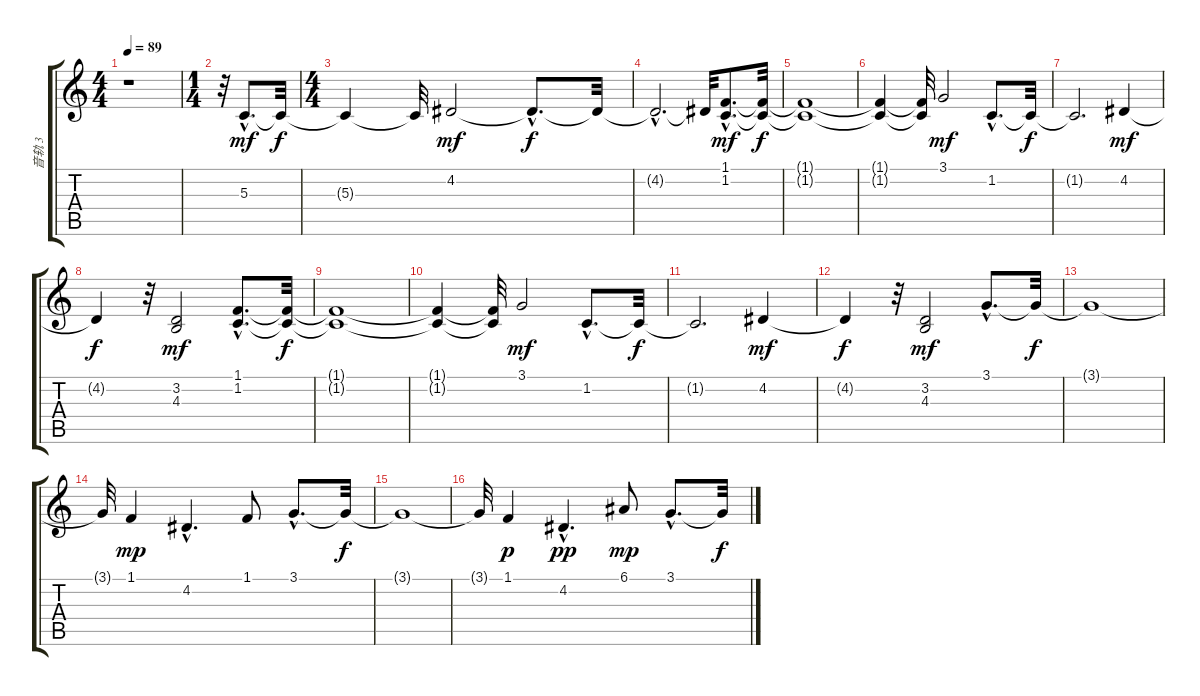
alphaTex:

\track ("音轨 3" "音轨 3") {instrument synthstrings1}
\staff {score tabs}
\tuning (E4 B3 G3 D3 A2 E2) {hide}
\ts (4 4)
\tempo 89
\clef g2
\ks c
r.1{dy mf instrument synthstrings1} |
\ts (1 4)
r.32 5.3{hac}.8{d instrument synthstrings1} 5.3{t}.32{dy f} |
\ts (4 4)
5.3{t}.4 5.3{t}.32 4.2.2{dy mf} 4.2{hac t}.8{d dy f} 4.2{t}.32 |
4.2{hac t}.2{d} 4.2{t}.32 (1.1{hac} 1.2{hac}).8{d dy mf} (1.1{t} 1.2{t}).32{dy f} |
(1.1{t} 1.2{t}).1 |
(1.1{t} 1.2{t}).4 (1.1{t} 1.2{t}).32 3.1.2{dy mf} 1.2{hac}.8{d} 1.2{t}.32{dy f} |
1.2{t}.2{d} 4.2.4{dy mf} |
4.2{t}.4{dy f} r.32 (3.2 4.3).2{dy mf} (1.1{hac} 1.2{hac}).8{d} (1.1{t} 1.2{t}).32{dy f} |
(1.1{t} 1.2{t}).1 |
(1.1{t} 1.2{t}).4 (1.1{t} 1.2{t}).32 3.1.2{dy mf} 1.2{hac}.8{d} 1.2{t}.32{dy f} |
1.2{t}.2{d} 4.2.4{dy mf} |
4.2{t}.4{dy f} r.32 (3.2 4.3).2{dy mf} 3.1{hac}.8{d} 3.1{t}.32{dy f} |
3.1{t}.1 |
3.1{t}.32 1.1.4{dy mp} 4.2{hac}.4{d} 1.1.8 3.1{hac}.8{d} 3.1{t}.32{dy f} |
3.1{t}.1 |
3.1{t}.32 1.1.4{dy p} 4.2{hac}.4{d dy pp} 6.1.8{dy mp} 3.1{hac}.8{d} 3.1{t}.32{dy f}
